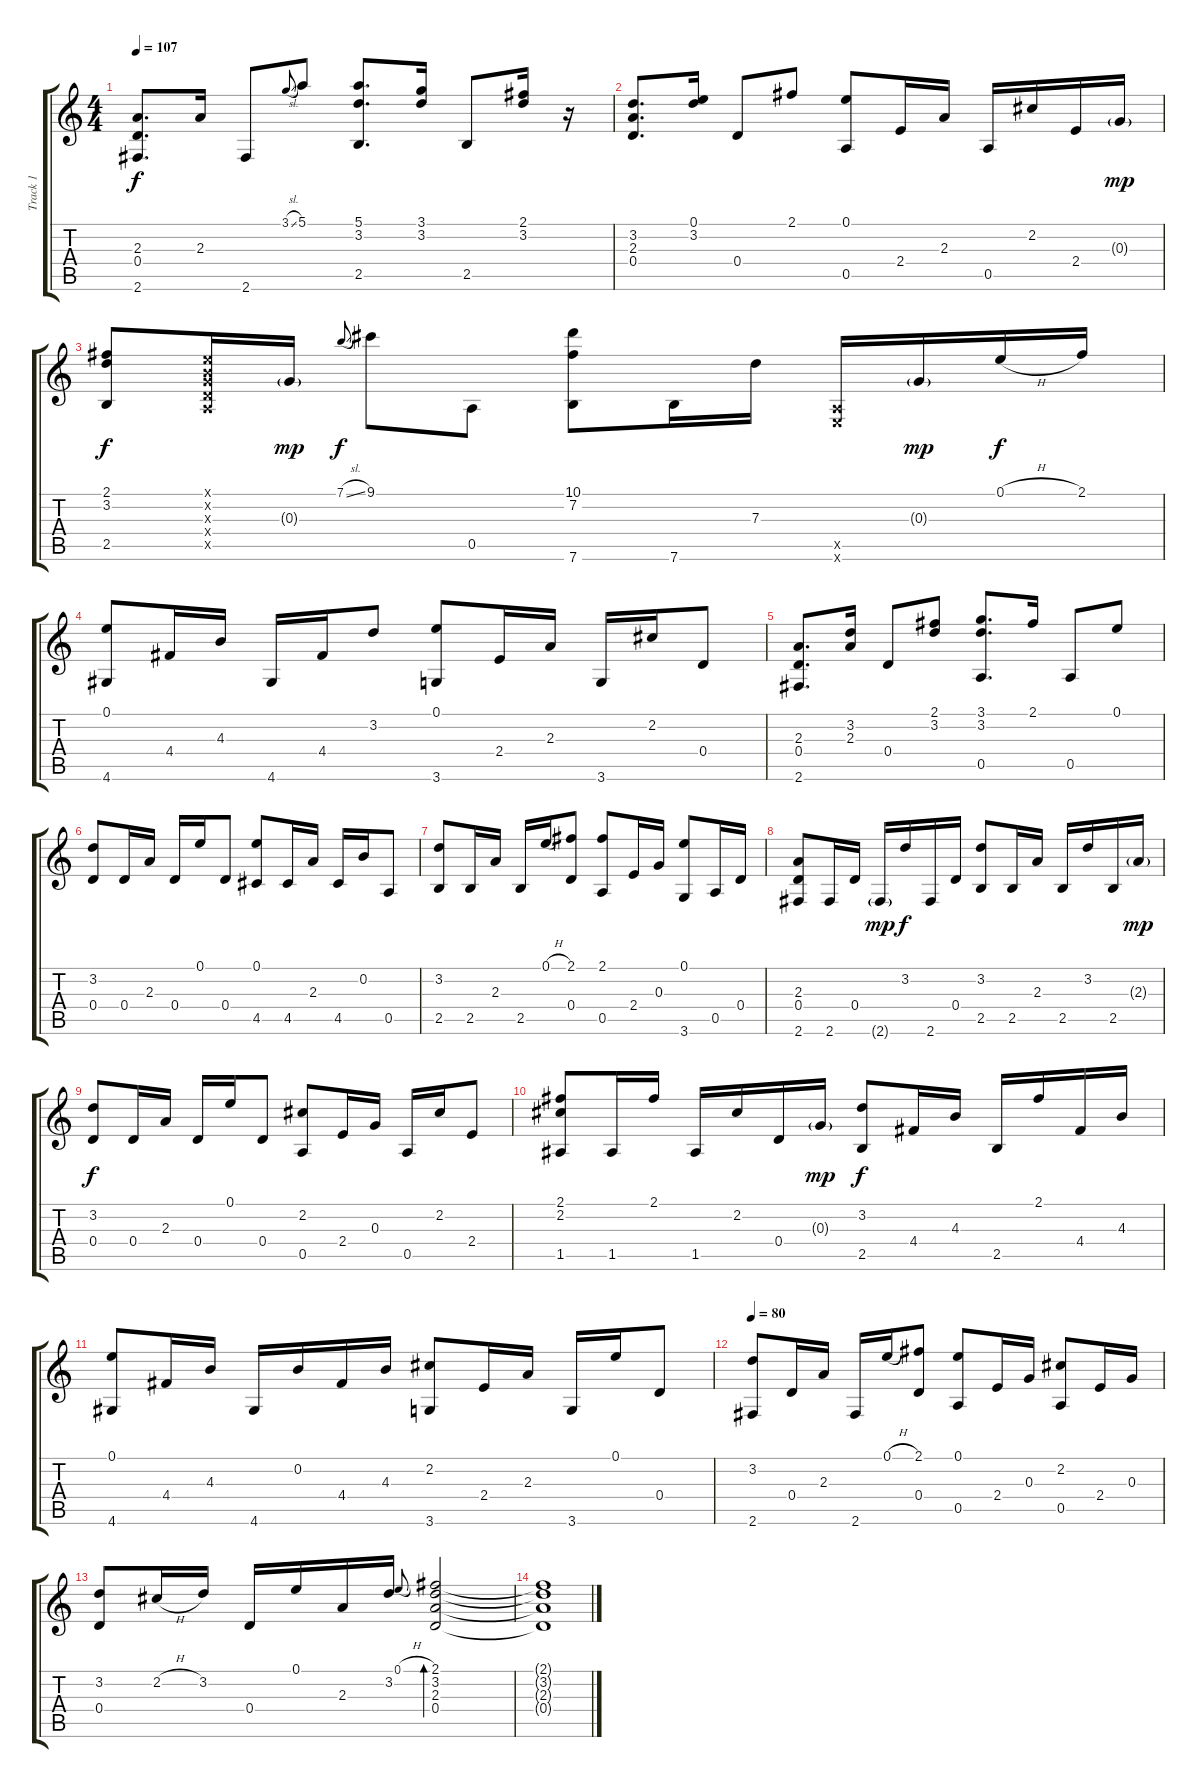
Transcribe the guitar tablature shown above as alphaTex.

\track ("Track 1" "Track 1") {instrument acousticguitarsteel}
\staff {score tabs}
\tuning (E4 B3 G3 D3 A2 E2) {hide}
\ts (4 4)
\tempo 107
\clef g2
\ks c
(2.3 0.4 2.6).8{d dy f} 2.3.16 2.6.8 3.1{sl}.8{gr onbeat} 5.1.8 (5.1 3.2 2.5).8{d} (3.1 3.2).16 2.5.8 (2.1 3.2).16 r.16 |
(3.2 2.3 0.4).8{d} (0.1 3.2).16 0.4.8 2.1.8 (0.1 0.5).8 2.4.16 2.3.16 0.5.16 2.2.16 2.4.16 0.3{g}.16{dy mp} |
(2.1 3.2 2.5).8{dy f} (0.1{x} 0.2{x} 0.3{x} 0.4{x} 0.5{x}).16 0.3{g}.16{dy mp} 7.1{sl}.8{gr onbeat dy f} 9.1.8 0.5.8 (10.1 7.2 7.6).8 7.6.16 7.3.16 (0.5{x} 0.6{x}).16 0.3{g}.16{dy mp} 0.1{h}.16{dy f} 2.1.16 |
(0.1 4.6).8 4.4.16 4.3.16 4.6.16 4.4.16 3.2.8 (0.1 3.6).8 2.4.16 2.3.16 3.6.16 2.2.16 0.4.8 |
(2.3 0.4 2.6).8{d} (3.2 2.3).16 0.4.8 (2.1 3.2).8 (3.1 3.2 0.5).8{d} 2.1.16 0.5.8 0.1.8 |
(3.2 0.4).8 0.4.16 2.3.16 0.4.16 0.1.16 0.4.8 (0.1 4.5).8 4.5.16 2.3.16 4.5.16 0.2.16 0.5.8 |
(3.2 2.5).8 2.5.16 2.3.16 2.5.16 0.1{h}.16 (2.1 0.4).8 (2.1 0.5).8 2.4.16 0.3.16 (0.1 3.6).8 0.5.16 0.4.16 |
(2.3 0.4 2.6).8 2.6.16 0.4.16 2.6{g}.16{dy mp} 3.2.16{dy f} 2.6.16 0.4.16 (3.2 2.5).8 2.5.16 2.3.16 2.5.16 3.2.16 2.5.16 2.3{g}.16{dy mp} |
(3.2 0.4).8{dy f} 0.4.16 2.3.16 0.4.16 0.1.16 0.4.8 (2.2 0.5).8 2.4.16 0.3.16 0.5.16 2.2.16 2.4.8 |
(2.1 2.2 1.5).8 1.5.16 2.1.16 1.5.16 2.2.16 0.4.16 0.3{g}.16{dy mp} (3.2 2.5).8{dy f} 4.4.16 4.3.16 2.5.16 2.1.16 4.4.16 4.3.16 |
(0.1 4.6).8 4.4.16 4.3.16 4.6.16 0.2.16 4.4.16 4.3.16 (2.2 3.6).8 2.4.16 2.3.16 3.6.16 0.1.16 0.4.8 |
\tempo 80
(3.2 2.6).8 0.4.16 2.3.16 2.6.16 0.1{h}.16 (2.1 0.4).8 (0.1 0.5).8 2.4.16 0.3.16 (2.2 0.5).8 2.4.16 0.3.16 |
(3.2 0.4).8 2.2{h}.16 3.2.16 0.4.16 0.1.16 2.3.16 3.2.16 0.1{h}.8{gr onbeat} (2.1 3.2 2.3 0.4).2{bd 240} |
(2.1{t} 3.2{t} 2.3{t} 0.4{t}).1
